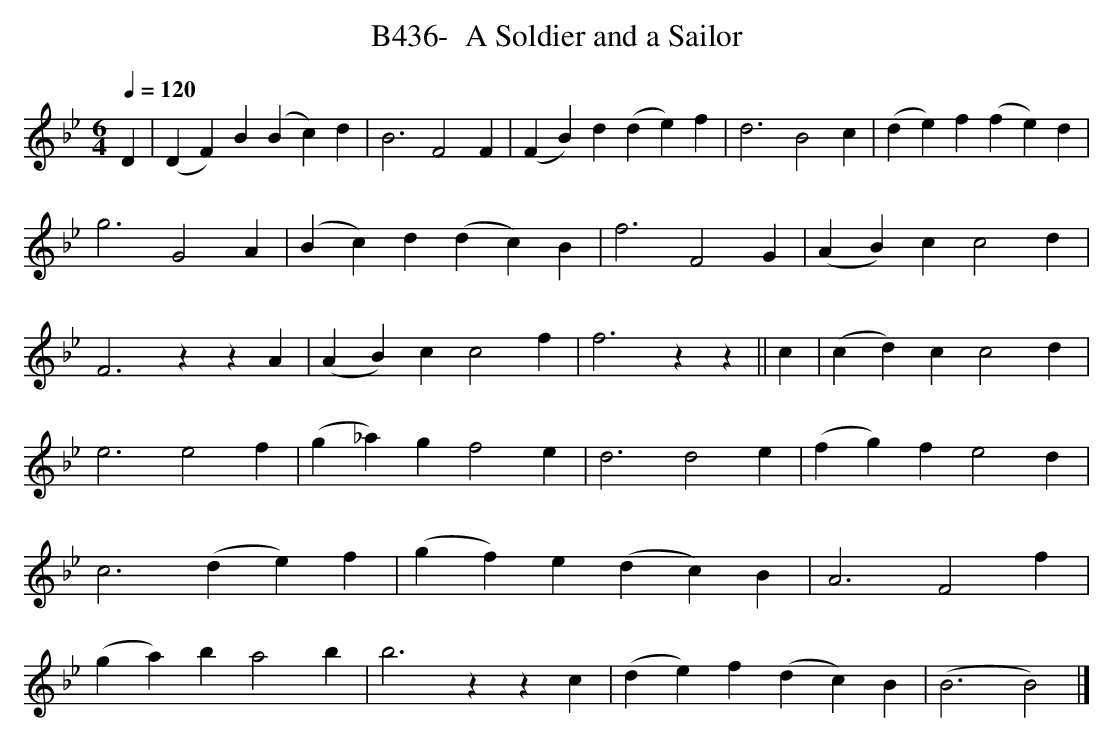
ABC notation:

X:1
T:B436-  A Soldier and a Sailor
Q:1/4=120
L:1/4
M:6/4
K:Bb
D|(DF)B(Bc)d|B3F2F|(FB)d(de)f|d3B2c|\
(de)f(fe)d|g3G2A|(Bc)d(dc)B|f3F2G|\
(AB)cc2d|F3zzA|(AB)cc2f|f3zz||c|\
(cd)cc2d|e3e2f|(g_a)gf2e|d3d2e|\
(fg)fe2d|c3(de)f|(gf)e(dc)B|A3F2f|\
(ga)ba2b|b3zzc|(de)f(dc)B|(B3B2)|]
